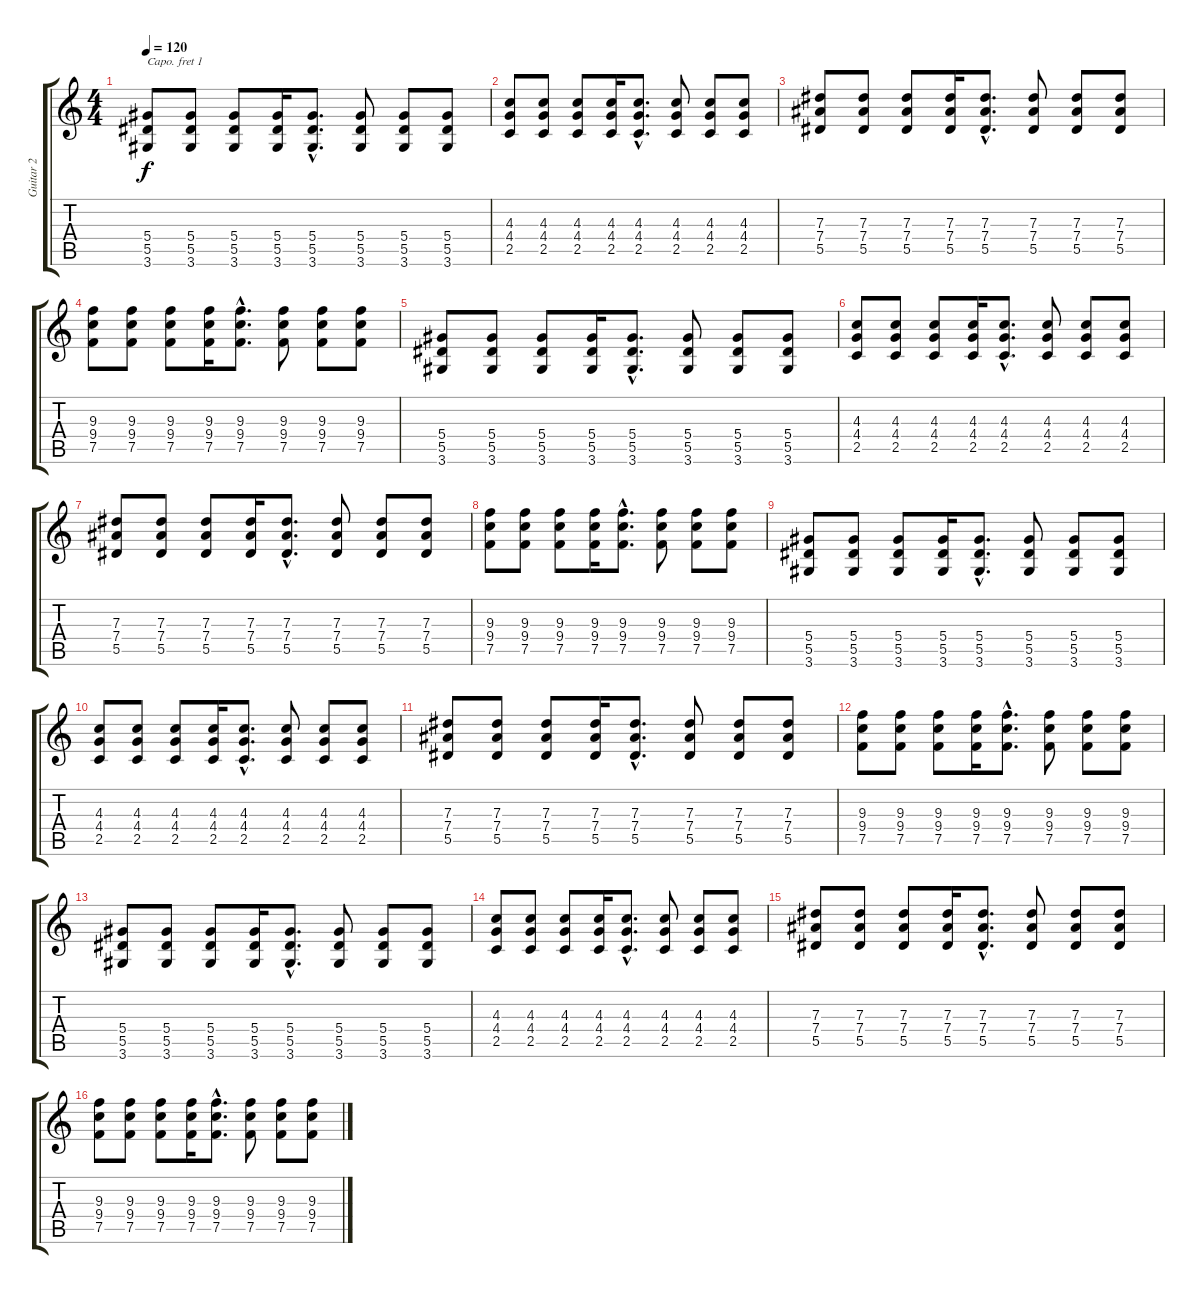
\track ("Guitar 2" "Guitar 2") {instrument distortionguitar}
\staff {score tabs}
\capo 1
\tuning (E4 B3 G3 D3 A2 E2) {hide}
\ts (4 4)
\tempo 120
\clef g2
\ks c
(5.4 5.5 3.6).8{dy f} (5.4 5.5 3.6).8 (5.4 5.5 3.6).8 (5.4 5.5 3.6).16 (5.4{hac} 5.5{hac} 3.6{hac}).8{d} (5.4 5.5 3.6).8 (5.4 5.5 3.6).8 (5.4 5.5 3.6).8 |
(4.3 4.4 2.5).8 (4.3 4.4 2.5).8 (4.3 4.4 2.5).8 (4.3 4.4 2.5).16 (4.3{hac} 4.4{hac} 2.5{hac}).8{d} (4.3 4.4 2.5).8 (4.3 4.4 2.5).8 (4.3 4.4 2.5).8 |
(7.3 7.4 5.5).8 (7.3 7.4 5.5).8 (7.3 7.4 5.5).8 (7.3 7.4 5.5).16 (7.3{hac} 7.4{hac} 5.5{hac}).8{d} (7.3 7.4 5.5).8 (7.3 7.4 5.5).8 (7.3 7.4 5.5).8 |
(9.3 9.4 7.5).8 (9.3 9.4 7.5).8 (9.3 9.4 7.5).8 (9.3 9.4 7.5).16 (9.3{hac} 9.4{hac} 7.5{hac}).8{d} (9.3 9.4 7.5).8 (9.3 9.4 7.5).8 (9.3 9.4 7.5).8 |
(5.4 5.5 3.6).8 (5.4 5.5 3.6).8 (5.4 5.5 3.6).8 (5.4 5.5 3.6).16 (5.4{hac} 5.5{hac} 3.6{hac}).8{d} (5.4 5.5 3.6).8 (5.4 5.5 3.6).8 (5.4 5.5 3.6).8 |
(4.3 4.4 2.5).8 (4.3 4.4 2.5).8 (4.3 4.4 2.5).8 (4.3 4.4 2.5).16 (4.3{hac} 4.4{hac} 2.5{hac}).8{d} (4.3 4.4 2.5).8 (4.3 4.4 2.5).8 (4.3 4.4 2.5).8 |
(7.3 7.4 5.5).8 (7.3 7.4 5.5).8 (7.3 7.4 5.5).8 (7.3 7.4 5.5).16 (7.3{hac} 7.4{hac} 5.5{hac}).8{d} (7.3 7.4 5.5).8 (7.3 7.4 5.5).8 (7.3 7.4 5.5).8 |
(9.3 9.4 7.5).8 (9.3 9.4 7.5).8 (9.3 9.4 7.5).8 (9.3 9.4 7.5).16 (9.3{hac} 9.4{hac} 7.5{hac}).8{d} (9.3 9.4 7.5).8 (9.3 9.4 7.5).8 (9.3 9.4 7.5).8 |
(5.4 5.5 3.6).8 (5.4 5.5 3.6).8 (5.4 5.5 3.6).8 (5.4 5.5 3.6).16 (5.4{hac} 5.5{hac} 3.6{hac}).8{d} (5.4 5.5 3.6).8 (5.4 5.5 3.6).8 (5.4 5.5 3.6).8 |
(4.3 4.4 2.5).8 (4.3 4.4 2.5).8 (4.3 4.4 2.5).8 (4.3 4.4 2.5).16 (4.3{hac} 4.4{hac} 2.5{hac}).8{d} (4.3 4.4 2.5).8 (4.3 4.4 2.5).8 (4.3 4.4 2.5).8 |
(7.3 7.4 5.5).8 (7.3 7.4 5.5).8 (7.3 7.4 5.5).8 (7.3 7.4 5.5).16 (7.3{hac} 7.4{hac} 5.5{hac}).8{d} (7.3 7.4 5.5).8 (7.3 7.4 5.5).8 (7.3 7.4 5.5).8 |
(9.3 9.4 7.5).8 (9.3 9.4 7.5).8 (9.3 9.4 7.5).8 (9.3 9.4 7.5).16 (9.3{hac} 9.4{hac} 7.5{hac}).8{d} (9.3 9.4 7.5).8 (9.3 9.4 7.5).8 (9.3 9.4 7.5).8 |
(5.4 5.5 3.6).8 (5.4 5.5 3.6).8 (5.4 5.5 3.6).8 (5.4 5.5 3.6).16 (5.4{hac} 5.5{hac} 3.6{hac}).8{d} (5.4 5.5 3.6).8 (5.4 5.5 3.6).8 (5.4 5.5 3.6).8 |
(4.3 4.4 2.5).8 (4.3 4.4 2.5).8 (4.3 4.4 2.5).8 (4.3 4.4 2.5).16 (4.3{hac} 4.4{hac} 2.5{hac}).8{d} (4.3 4.4 2.5).8 (4.3 4.4 2.5).8 (4.3 4.4 2.5).8 |
(7.3 7.4 5.5).8 (7.3 7.4 5.5).8 (7.3 7.4 5.5).8 (7.3 7.4 5.5).16 (7.3{hac} 7.4{hac} 5.5{hac}).8{d} (7.3 7.4 5.5).8 (7.3 7.4 5.5).8 (7.3 7.4 5.5).8 |
(9.3 9.4 7.5).8 (9.3 9.4 7.5).8 (9.3 9.4 7.5).8 (9.3 9.4 7.5).16 (9.3{hac} 9.4{hac} 7.5{hac}).8{d} (9.3 9.4 7.5).8 (9.3 9.4 7.5).8 (9.3 9.4 7.5).8
